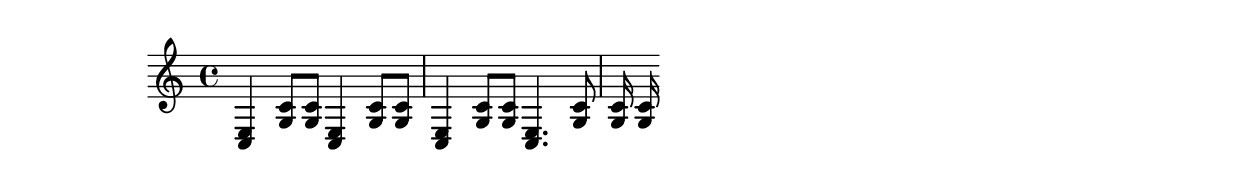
\version "2.20.0"


\score {
    \new Staff {
        \time 4/4
        <c e>4 <g c'>8 <g c'>8 <c e>4 <g c'>8 <g c'>8 <c e>4 <g c'>8 <g c'>8 <c e>4. <g c'>8 <g c'>16 <g c'>16
    }
    \layout { }
    \midi { 
        \tempo 4 = 80
    }
}

